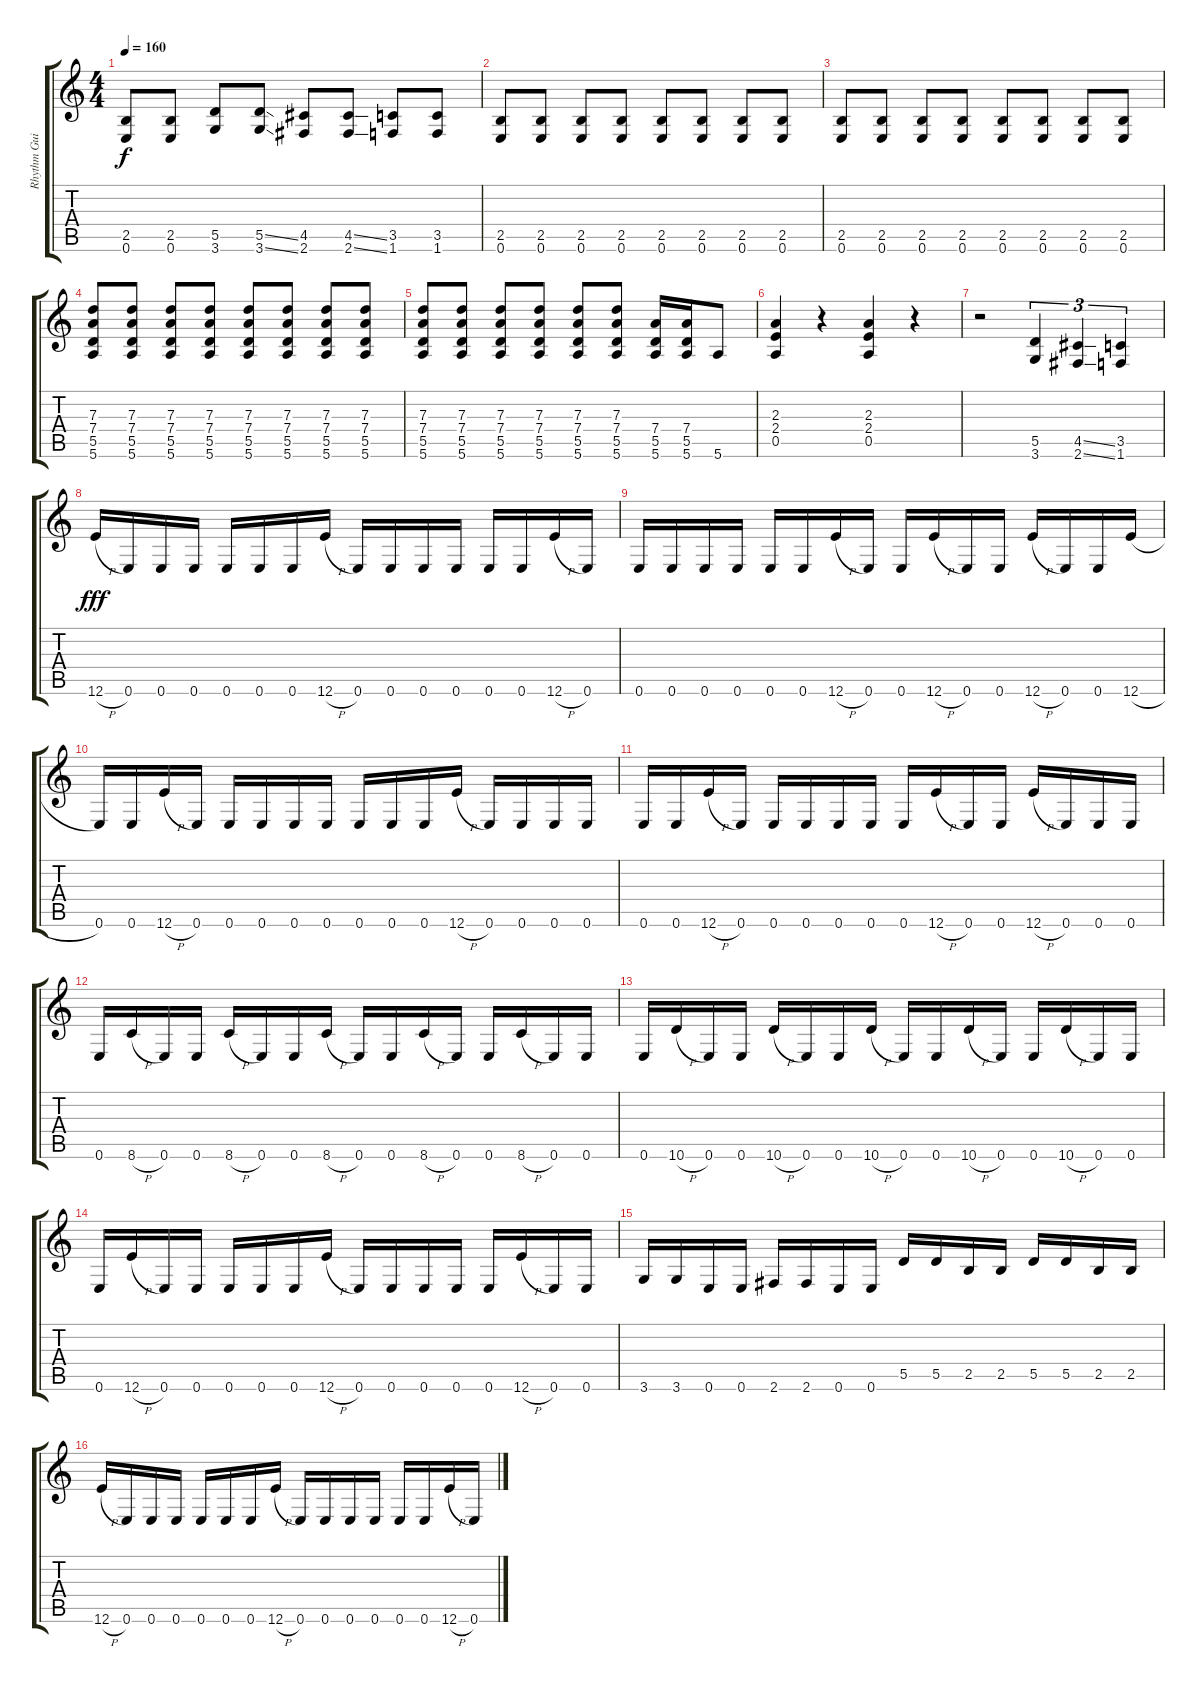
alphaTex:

\track ("Rhythm Guitar" "Rhythm Gui") {instrument overdrivenguitar}
\staff {score tabs}
\tuning (E4 B3 G3 D3 A2 E2) {hide}
\ts (4 4)
\tempo 160
\clef g2
\ks c
(2.5 0.6).8{dy f} (2.5 0.6).8 (5.5 3.6).8 (5.5{ss} 3.6{ss}).8 (4.5 2.6).8 (4.5{ss} 2.6{ss}).8 (3.5 1.6).8 (3.5 1.6).8 |
(2.5 0.6).8 (2.5 0.6).8 (2.5 0.6).8 (2.5 0.6).8 (2.5 0.6).8 (2.5 0.6).8 (2.5 0.6).8 (2.5 0.6).8 |
(2.5 0.6).8 (2.5 0.6).8 (2.5 0.6).8 (2.5 0.6).8 (2.5 0.6).8 (2.5 0.6).8 (2.5 0.6).8 (2.5 0.6).8 |
(7.3 7.4 5.5 5.6).8 (7.3 7.4 5.5 5.6).8 (7.3 7.4 5.5 5.6).8 (7.3 7.4 5.5 5.6).8 (7.3 7.4 5.5 5.6).8 (7.3 7.4 5.5 5.6).8 (7.3 7.4 5.5 5.6).8 (7.3 7.4 5.5 5.6).8 |
(7.3 7.4 5.5 5.6).8 (7.3 7.4 5.5 5.6).8 (7.3 7.4 5.5 5.6).8 (7.3 7.4 5.5 5.6).8 (7.3 7.4 5.5 5.6).8 (7.3 7.4 5.5 5.6).8 (7.4 5.5 5.6).16 (7.4 5.5 5.6).16 5.6.8 |
(2.3 2.4 0.5).4 r.4 (2.3 2.4 0.5).4 r.4 |
r.2 (5.5 3.6).4{tu (3 2)} (4.5{ss} 2.6{ss}).4{tu (3 2)} (3.5 1.6).4{tu (3 2)} |
12.6{h}.16{dy fff instrument electricguitarmuted} 0.6.16 0.6.16 0.6.16 0.6.16 0.6.16 0.6.16 12.6{h}.16 0.6.16 0.6.16 0.6.16 0.6.16 0.6.16 0.6.16 12.6{h}.16 0.6.16 |
0.6.16 0.6.16 0.6.16 0.6.16 0.6.16 0.6.16 12.6{h}.16 0.6.16 0.6.16 12.6{h}.16 0.6.16 0.6.16 12.6{h}.16 0.6.16 0.6.16 12.6{h}.16 |
0.6.16{instrument electricguitarmuted} 0.6.16 12.6{h}.16 0.6.16 0.6.16 0.6.16 0.6.16 0.6.16 0.6.16 0.6.16 0.6.16 12.6{h}.16 0.6.16 0.6.16 0.6.16 0.6.16 |
0.6.16 0.6.16 12.6{h}.16 0.6.16 0.6.16 0.6.16 0.6.16 0.6.16 0.6.16 12.6{h}.16 0.6.16 0.6.16 12.6{h}.16 0.6.16 0.6.16 0.6.16 |
0.6.16 8.6{h}.16 0.6.16 0.6.16 8.6{h}.16 0.6.16 0.6.16 8.6{h}.16 0.6.16 0.6.16 8.6{h}.16 0.6.16 0.6.16 8.6{h}.16 0.6.16 0.6.16 |
0.6.16 10.6{h}.16 0.6.16 0.6.16 10.6{h}.16 0.6.16 0.6.16 10.6{h}.16 0.6.16 0.6.16 10.6{h}.16 0.6.16 0.6.16 10.6{h}.16 0.6.16 0.6.16 |
0.6.16 12.6{h}.16 0.6.16 0.6.16 0.6.16 0.6.16 0.6.16 12.6{h}.16 0.6.16 0.6.16 0.6.16 0.6.16 0.6.16 12.6{h}.16 0.6.16 0.6.16 |
3.6.16{instrument overdrivenguitar} 3.6.16 0.6.16 0.6.16 2.6.16 2.6.16 0.6.16 0.6.16 5.5.16 5.5.16 2.5.16 2.5.16 5.5.16 5.5.16 2.5.16 2.5.16 |
12.6{h}.16{instrument electricguitarmuted} 0.6.16 0.6.16 0.6.16 0.6.16 0.6.16 0.6.16 12.6{h}.16 0.6.16 0.6.16 0.6.16 0.6.16 0.6.16 0.6.16 12.6{h}.16 0.6.16
